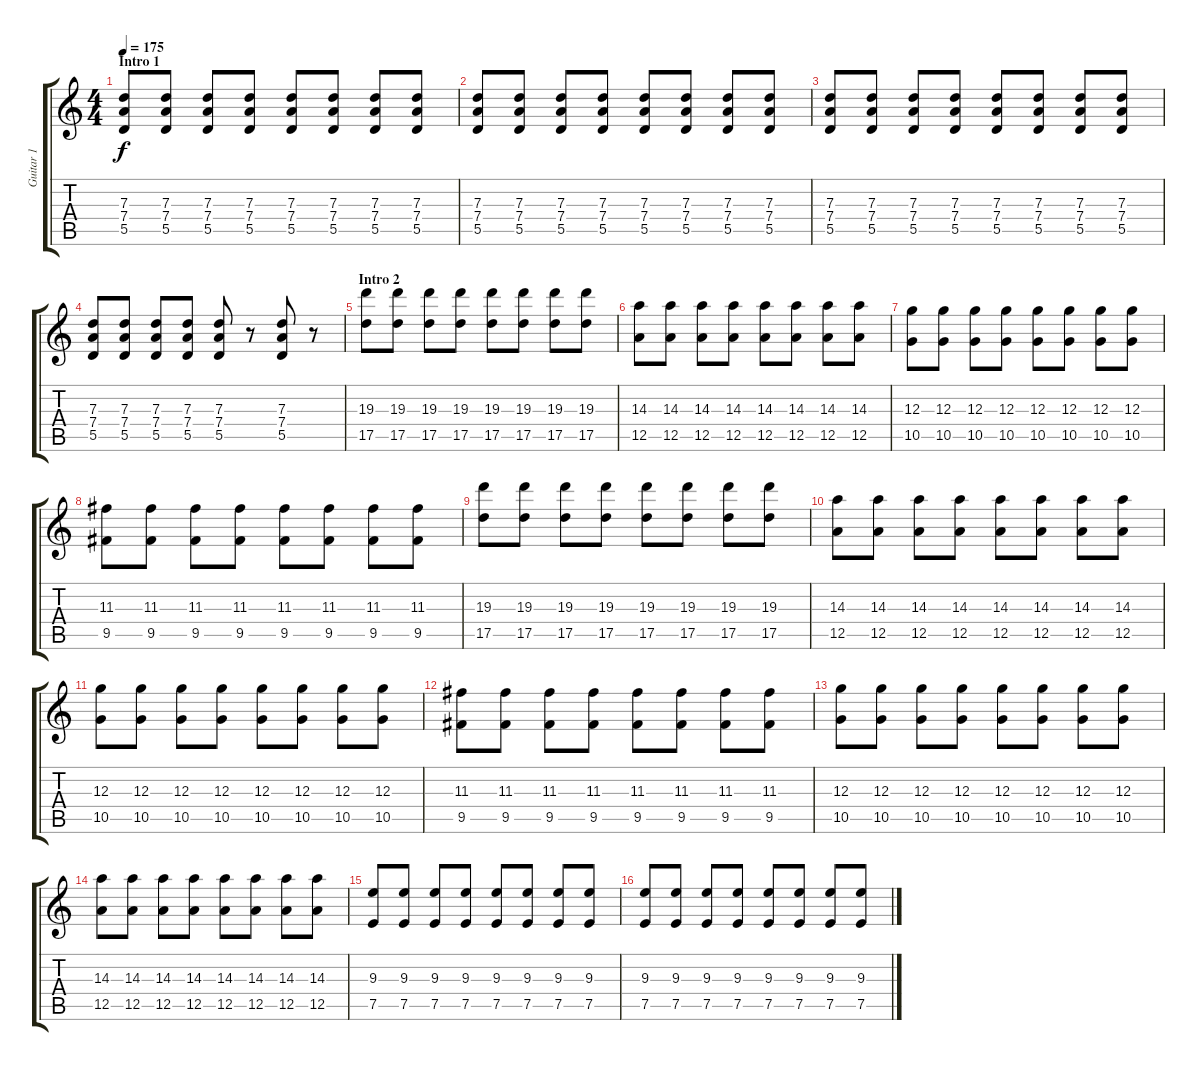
\track ("Guitar 1" "Guitar 1") {instrument distortionguitar}
\staff {score tabs}
\tuning (E4 B3 G3 D3 A2 E2) {hide}
\ts (4 4)
\section ("" "Intro 1")
\tempo 175
\clef g2
\ks c
(7.3 7.4 5.5).8{dy f instrument distortionguitar} (7.3 7.4 5.5).8 (7.3 7.4 5.5).8 (7.3 7.4 5.5).8 (7.3 7.4 5.5).8 (7.3 7.4 5.5).8 (7.3 7.4 5.5).8 (7.3 7.4 5.5).8 |
(7.3 7.4 5.5).8 (7.3 7.4 5.5).8 (7.3 7.4 5.5).8 (7.3 7.4 5.5).8 (7.3 7.4 5.5).8 (7.3 7.4 5.5).8 (7.3 7.4 5.5).8 (7.3 7.4 5.5).8 |
(7.3 7.4 5.5).8 (7.3 7.4 5.5).8 (7.3 7.4 5.5).8 (7.3 7.4 5.5).8 (7.3 7.4 5.5).8 (7.3 7.4 5.5).8 (7.3 7.4 5.5).8 (7.3 7.4 5.5).8 |
(7.3 7.4 5.5).8 (7.3 7.4 5.5).8 (7.3 7.4 5.5).8 (7.3 7.4 5.5).8 (7.3 7.4 5.5).8 r.8 (7.3 7.4 5.5).8 r.8 |
\section ("" "Intro 2")
(19.3 17.5).8 (19.3 17.5).8 (19.3 17.5).8 (19.3 17.5).8 (19.3 17.5).8 (19.3 17.5).8 (19.3 17.5).8 (19.3 17.5).8 |
(14.3 12.5).8 (14.3 12.5).8 (14.3 12.5).8 (14.3 12.5).8 (14.3 12.5).8 (14.3 12.5).8 (14.3 12.5).8 (14.3 12.5).8 |
(12.3 10.5).8 (12.3 10.5).8 (12.3 10.5).8 (12.3 10.5).8 (12.3 10.5).8 (12.3 10.5).8 (12.3 10.5).8 (12.3 10.5).8 |
(11.3 9.5).8 (11.3 9.5).8 (11.3 9.5).8 (11.3 9.5).8 (11.3 9.5).8 (11.3 9.5).8 (11.3 9.5).8 (11.3 9.5).8 |
(19.3 17.5).8 (19.3 17.5).8 (19.3 17.5).8 (19.3 17.5).8 (19.3 17.5).8 (19.3 17.5).8 (19.3 17.5).8 (19.3 17.5).8 |
(14.3 12.5).8 (14.3 12.5).8 (14.3 12.5).8 (14.3 12.5).8 (14.3 12.5).8 (14.3 12.5).8 (14.3 12.5).8 (14.3 12.5).8 |
(12.3 10.5).8 (12.3 10.5).8 (12.3 10.5).8 (12.3 10.5).8 (12.3 10.5).8 (12.3 10.5).8 (12.3 10.5).8 (12.3 10.5).8 |
(11.3 9.5).8 (11.3 9.5).8 (11.3 9.5).8 (11.3 9.5).8 (11.3 9.5).8 (11.3 9.5).8 (11.3 9.5).8 (11.3 9.5).8 |
(12.3 10.5).8 (12.3 10.5).8 (12.3 10.5).8 (12.3 10.5).8 (12.3 10.5).8 (12.3 10.5).8 (12.3 10.5).8 (12.3 10.5).8 |
(14.3 12.5).8 (14.3 12.5).8 (14.3 12.5).8 (14.3 12.5).8 (14.3 12.5).8 (14.3 12.5).8 (14.3 12.5).8 (14.3 12.5).8 |
(9.3 7.5).8 (9.3 7.5).8 (9.3 7.5).8 (9.3 7.5).8 (9.3 7.5).8 (9.3 7.5).8 (9.3 7.5).8 (9.3 7.5).8 |
(9.3 7.5).8 (9.3 7.5).8 (9.3 7.5).8 (9.3 7.5).8 (9.3 7.5).8 (9.3 7.5).8 (9.3 7.5).8 (9.3 7.5).8
